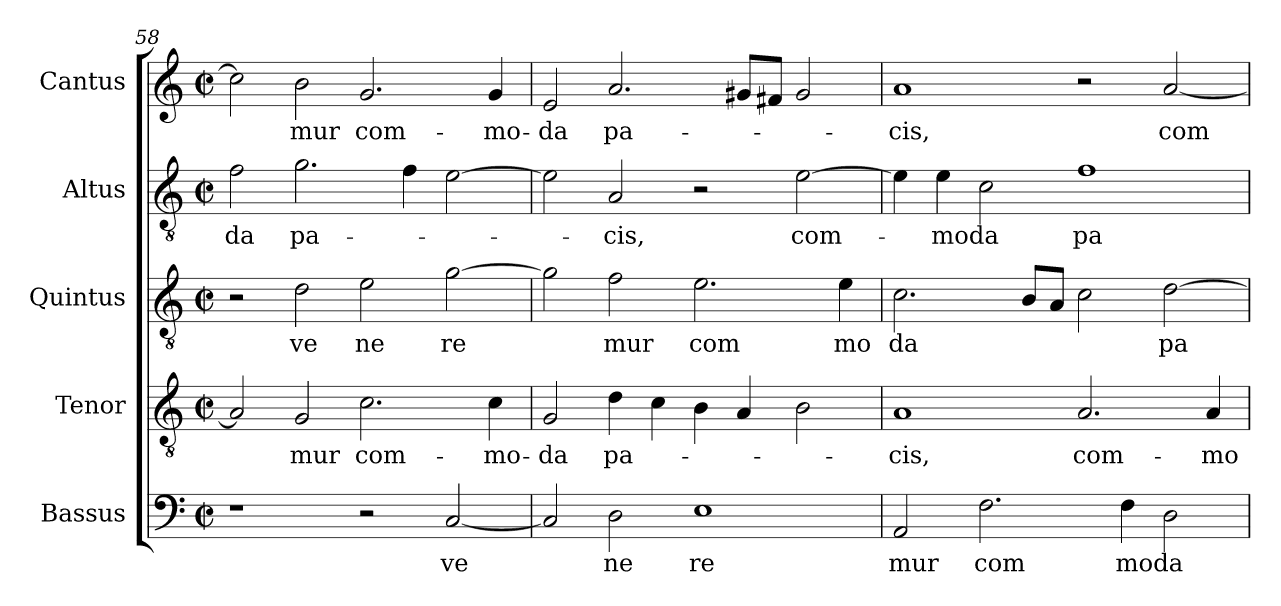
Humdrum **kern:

**kern	**text	**kern	**text	**kern	**text	**kern	**text	**kern	**text
*part5	*part5	*part4	*part4	*part3	*part3	*part2	*part2	*part1	*part1
*staff5	*staff5	*staff4	*staff4	*staff3	*staff3	*staff2	*staff2	*staff1	*staff1
*I"Bassus	*	*I"Tenor	*	*I"Quintus	*	*I"Altus	*	*I"Cantus	*
*clefF4	*	*clefGv2	*	*clefGv2	*	*clefGv2	*	*clefG2	*
*M2/2	*	*M2/2	*	*M2/2	*	*M2/2	*	*M2/2	*
*met(c|)	*	*met(c|)	*	*met(c|)	*	*met(c|)	*	*met(c|)	*
=58	=58	=58	=58	=58	=58	=58	=58	=58	=58
!	!	!	!	!	!	!	!LO:LY:b:cj	!	!
1r	.	2A/]	.	2r	.	2f\	-da	2cc\]	.
!	!	!	!LO:LY:b:cj	!	!LO:LY:b:cj	!	!LO:LY:b:cj	!	!LO:LY:b:cj
.	.	2G/	-mur	2d\	ve	2.g\	pa-	2b\	-mur
!	!	!	!LO:LY:b:cj	!	!LO:LY:b:cj	!	!	!	!LO:LY:b:cj
2r	.	2.c\	com-	2e\	ne	.	.	2.g/	com-
.	.	.	.	.	.	4f\	.	.	.
!	!LO:LY:b:cj	!	!	!	!LO:LY:b:cj	!	!	!	!
[<2C/	ve	.	.	[>2g\	re	[>2e\	.	.	.
!	!	!	!LO:LY:b:cj	!	!	!	!	!	!LO:LY:b:cj
.	.	4c\	-mo-	.	.	.	.	4g/	-mo-
=59	=59	=59	=59	=59	=59	=59	=59	=59	=59
!	!	!	!LO:LY:b:cj	!	!	!	!	!	!LO:LY:b:cj
2C/]	.	2G/	-da	2g\]	.	2e\]	.	2e/	-da
!	!LO:LY:b:cj	!	!LO:LY:b	!	!LO:LY:b:cj	!	!LO:LY:b:cj	!	!LO:LY:b:cj
2D\	ne	4d\	pa-	2f\	mur	2A/	-cis,	2.a/	pa-
.	.	4c\	.	.	.	.	.	.	.
!	!LO:LY:b:cj	!	!	!	!LO:LY:b:cj	!	!	!	!
1E	re	4B\	.	2.e\	com	2r	.	.	.
.	.	4A/	.	.	.	.	.	8g#/L	.
.	.	.	.	.	.	.	.	8f#/J	.
!	!	!	!	!	!	!	!LO:LY:b	!	!
.	.	2B\	.	.	.	[>2e\	com-	2g#/	.
!	!	!	!	!	!LO:LY:b:cj	!	!	!	!
.	.	.	.	4e\	mo	.	.	.	.
=60	=60	=60	=60	=60	=60	=60	=60	=60	=60
!	!LO:LY:b:cj	!	!LO:LY:b:cj	!	!LO:LY:b:cj	!	!	!	!LO:LY:b:cj
2AA/	mur	1A	-cis,	2.c\	da	4e\]	.	1a	-cis,
!	!	!	!	!	!	!	!LO:LY:b:cj	!	!
.	.	.	.	.	.	4e\	-moda	.	.
!	!LO:LY:b:cj	!	!	!	!	!	!	!	!
2.F\	com	.	.	.	.	2c\	.	.	.
.	.	.	.	8B/L	.	.	.	.	.
.	.	.	.	8A/J	.	.	.	.	.
!	!	!	!LO:LY:b:cj	!	!	!	!LO:LY:b:cj	!	!
.	.	2.A/	com-	2c\	.	1f	pa-	2r	.
!	!LO:LY:b:cj	!	!	!	!	!	!	!	!
4F\	moda	.	.	.	.	.	.	.	.
!	!	!	!	!	!LO:LY:b:cj	!	!	!	!LO:LY:b
2D\	.	.	.	[>2d\	pa	.	.	[<2a/	com-
!	!	!	!LO:LY:b:cj	!	!	!	!	!	!
.	.	4A/	-mo-	.	.	.	.	.	.
=	=	=	=	=	=	=	=	=	=
*-	*-	*-	*-	*-	*-	*-	*-	*-	*-
